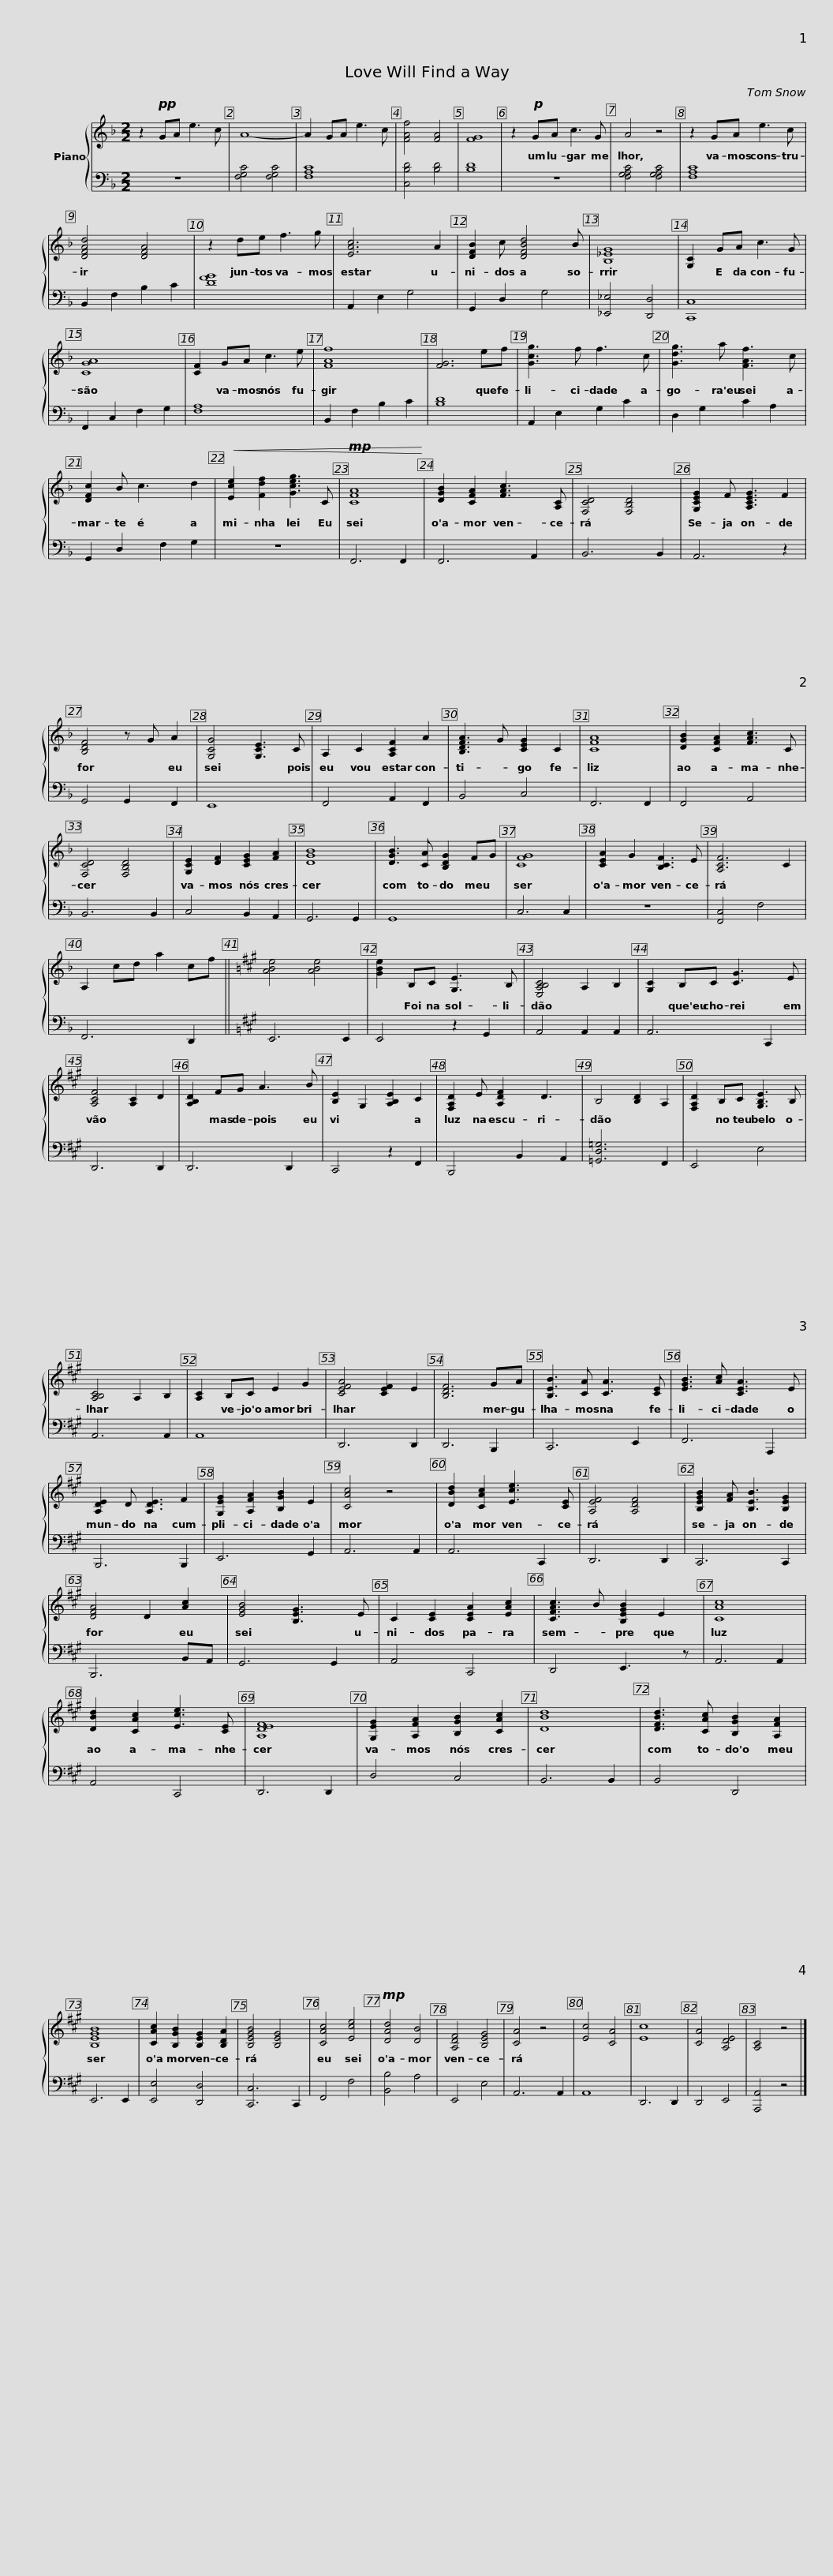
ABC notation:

X:1
%%score { 1 | 2 }
L:1/8
M:2/2
I:linebreak $
K:F
V:1 treble
V:2 bass
V:1
 z2!pp! GA e3 c | A8- | A2 GA e3 c | [FAf]4 [FA]4 | [FG]8 | %5
 z2!p! GA c3 G | A4 z4 |$ z2 GA e3 c | [DFAd]4 [DFA]4 | z2 de f3 g | %10
 [EAc]6 A2 | [DFB]2 c [DFBd]4 B | [B,_EG]8 |$ [G,C]2 GA c3 G | [CGA]8 | %15
 [CF]2 GA c3 e | [FAf]8 | [FG]6 ef | [Gcg]3 f f3 c |$ [Gdg]3 a [FAf]3 c | %20
 [DFc]2 B c3 d2 |!<(! [Ece]2 [Fdf]2 [Gceg]3 C |!mp! [CFA]8!<)! | [DGB]2 [CFA]2 [FAc]3 [A,C] | [F,CD]4 [F,B,D]4 | %25
 [G,CEG]2 F [A,CEG]3 F2 |$ [B,DF]4 z G A2 | [G,CG]4 [G,CE]3 C | A,2 C2 [A,CF]2 A2 | [B,DFA]3 G [CEG]2 C2 | %30
 [CFA]8 | [DGB]2 [CFA]2 [FAc]3 C | [F,CD]4 [F,B,D]4 |$ [G,CE]2 [DF]2 [CEG]2 [FA]2 | [DGB]8 | %35
 [DGB]3 [CA] [B,DG]2 FG | [CFG]8 | [CEA]2 G2 [B,CF]3 E | [A,CF]6 C2 | A,2 cd a2 cf ||$ %40
[K:A] [ABe]4 [ABe]4 | [GBe]2 B,C [G,E]3 B, | [E,A,B,C]4 A,2 B,2 | [G,C]2 B,C [CG]3 E | [A,CF]4 [A,C]2 D2 | %45
 [A,B,D]2 FG A3 B |$ [B,E]2 G,2 [A,B,E]2 C2 | [F,A,D]2 E [A,DF]2 D3 | B,4 [B,D]2 A,2 | [F,A,D]2 B,C [G,B,E]3 B, | %50
 [A,B,C]4 A,2 B,2 | [A,C]2 B,C E2 G2 |$ [CEFA]4 [CEF]2 E2 | [B,DF]6 GA | [B,EB]3 [CA] [CA]3 [CE] | %55
 [EGB]3 [Ac] [CEA]3 E | [A,DE]2 D [A,DE]3 F2 | [G,EG]2 [A,FA]2 [B,GB]2 E2 |$ [CAc]4 z4 | [DBd]2 [CAc]2 [Ece]3 [CE] | %60
 [A,EF]4 [A,DF]4 | [B,EGB]2 [FA] [B,EB]3 [B,EG]2 | [DFA]4 D2 [Ac]2 | [EGB]4 [B,EG]3 E | C2 [CE]2 [CEA]2 [EAc]2 |$ %65
 [CFAc]3 B [B,EGB]2 E2 | [CAc]8 | [DBd]2 [CAc]2 [Ece]3 [CE] | [A,DEF]8 | [G,EG]2 [A,FA]2 [B,GB]2 [CAc]2 | %70
 [DBd]8 | [DFBd]3 [CAc] [B,GB]2 [A,FA]2 |$ [B,EGB]8 | [CAc]2 [B,GB]2 [B,EG]2 [B,DA]2 | [B,EGB]4 [B,EG]4 | %75
 [CAc]4 [Ece]4 |!mp! [DAd]4 [DB]4 | [A,DF]4 [B,EG]4 | [CA]4 z4 |$ [Ec]4 [CA]4 | %80
 [Ec]8 | [CA]4 [A,DE]4 | [A,C]4 z4 |] %83
V:2
 z8 | [F,G,C]4 [F,G,C]4 | [F,A,C]8 | [C,B,D]4 [B,D]4 | [B,D]8 | %5
 z8 | [F,G,A,C]4 [F,G,A,C]4 |$ [F,A,C]8 | B,,2 F,2 B,2 C2 | [DFG]8 | %10
 A,,2 E,2 G,4 | G,,2 D,2 G,4 | [_E,,_E,]4 [D,,D,]4 |$ [C,,C,]8 | F,,2 C,2 F,2 G,2 | %15
 [F,A,]8 | B,,2 F,2 B,2 C2 | [B,D]8 | A,,2 E,2 G,2 C2 |$ D,2 G,2 C2 A,2 | %20
 G,,2 D,2 F,2 G,2 | z8 | F,,6 F,,2 | F,,6 A,,2 | B,,6 B,,2 | %25
 A,,6 z2 |$ G,,4 G,,2 F,,2 | E,,8 | F,,4 A,,2 F,,2 | B,,4 C,4 | %30
 F,,6 F,,2 | F,,4 A,,4 | B,,6 B,,2 |$ C,4 B,,2 A,,2 | G,,6 G,,2 | %35
 G,,8 | C,6 C,2 | z8 | [F,,C,]4 F,4 | F,,6 D,,2 ||$ %40
[K:A] E,,6 E,,2 | E,,4 z2 G,,2 | A,,4 A,,2 A,,2 | A,,6 C,,2 | D,,6 D,,2 | %45
 D,,6 D,,2 |$ C,,4 z2 F,,2 | B,,,4 B,,2 A,,2 | [=G,,D,=G,]6 F,,2 | E,,4 E,4 | %50
 A,,6 A,,2 | A,,8 |$ D,,6 D,,2 | D,,6 B,,,2 | C,,6 E,,2 | %55
 F,,6 A,,,2 | B,,,6 B,,,2 | E,,6 G,,2 |$ A,,6 A,,2 | A,,6 C,,2 | %60
 D,,6 D,,2 | C,,6 C,,2 | B,,,6 B,,A,, | G,,6 G,,2 | A,,4 C,,4 |$ %65
 D,,4 E,,3 z | A,,6 A,,2 | A,,4 C,,4 | D,,6 D,,2 | D,4 C,4 | %70
 B,,6 B,,2 | B,,4 D,,4 |$ E,,6 E,,2 | [E,,E,]4 [D,,D,]4 | [C,,C,]6 C,,2 | %75
 F,,4 F,4 | [B,,B,]4 A,4 | E,,4 E,4 | A,,6 A,,2 |$ A,,8 | %80
 D,,6 D,,2 | D,,4 E,,4 | [A,,,A,,]4 z4 |] %83
